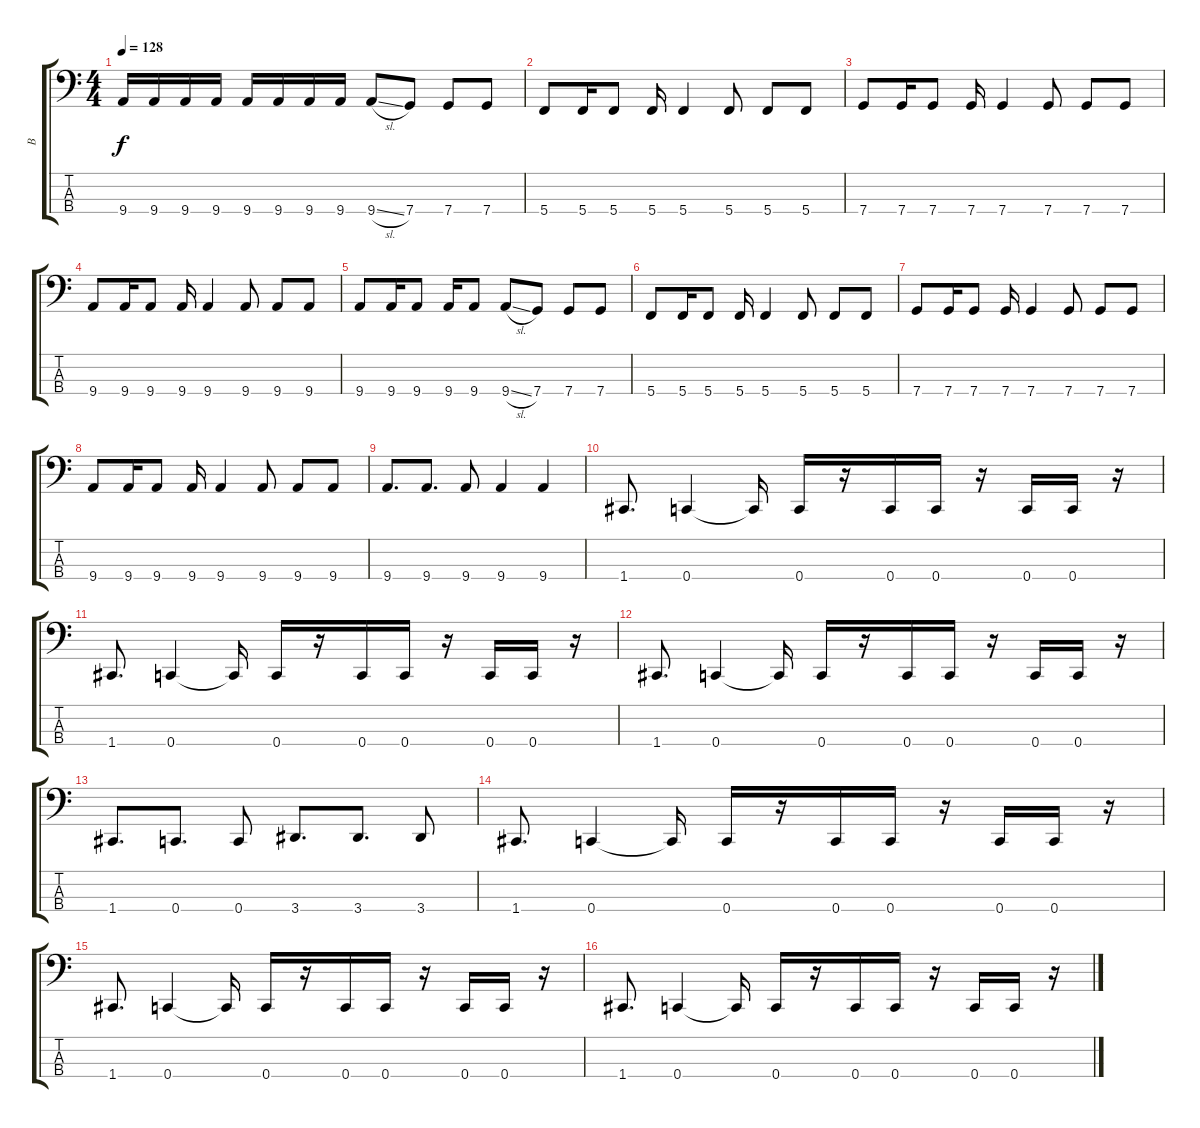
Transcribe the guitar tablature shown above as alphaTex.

\track ("B" "B") {instrument electricbassfinger}
\staff {score tabs}
\tuning (F2 C2 G1 C1) {hide}
\ts (4 4)
\tempo 128
\clef f4
\ks c
9.4.16{dy f} 9.4.16 9.4.16 9.4.16 9.4.16 9.4.16 9.4.16 9.4.16 9.4{sl}.8 7.4.8 7.4.8 7.4.8 |
5.4.8 5.4.16 5.4.8 5.4.16 5.4.4 5.4.8 5.4.8 5.4.8 |
7.4.8 7.4.16 7.4.8 7.4.16 7.4.4 7.4.8 7.4.8 7.4.8 |
9.4.8 9.4.16 9.4.8 9.4.16 9.4.4 9.4.8 9.4.8 9.4.8 |
9.4.8 9.4.16 9.4.8 9.4.16 9.4.8 9.4{sl}.8 7.4.8 7.4.8 7.4.8 |
5.4.8 5.4.16 5.4.8 5.4.16 5.4.4 5.4.8 5.4.8 5.4.8 |
7.4.8 7.4.16 7.4.8 7.4.16 7.4.4 7.4.8 7.4.8 7.4.8 |
9.4.8 9.4.16 9.4.8 9.4.16 9.4.4 9.4.8 9.4.8 9.4.8 |
9.4.8{d} 9.4.8{d} 9.4.8 9.4.4 9.4.4 |
1.4.8{d} 0.4.4 0.4{t}.16 0.4.16 r.16 0.4.16 0.4.16 r.16 0.4.16 0.4.16 r.16 |
1.4.8{d} 0.4.4 0.4{t}.16 0.4.16 r.16 0.4.16 0.4.16 r.16 0.4.16 0.4.16 r.16 |
1.4.8{d} 0.4.4 0.4{t}.16 0.4.16 r.16 0.4.16 0.4.16 r.16 0.4.16 0.4.16 r.16 |
1.4.8{d} 0.4.8{d} 0.4.8 3.4.8{d} 3.4.8{d} 3.4.8 |
1.4.8{d} 0.4.4 0.4{t}.16 0.4.16 r.16 0.4.16 0.4.16 r.16 0.4.16 0.4.16 r.16 |
1.4.8{d} 0.4.4 0.4{t}.16 0.4.16 r.16 0.4.16 0.4.16 r.16 0.4.16 0.4.16 r.16 |
1.4.8{d} 0.4.4 0.4{t}.16 0.4.16 r.16 0.4.16 0.4.16 r.16 0.4.16 0.4.16 r.16
